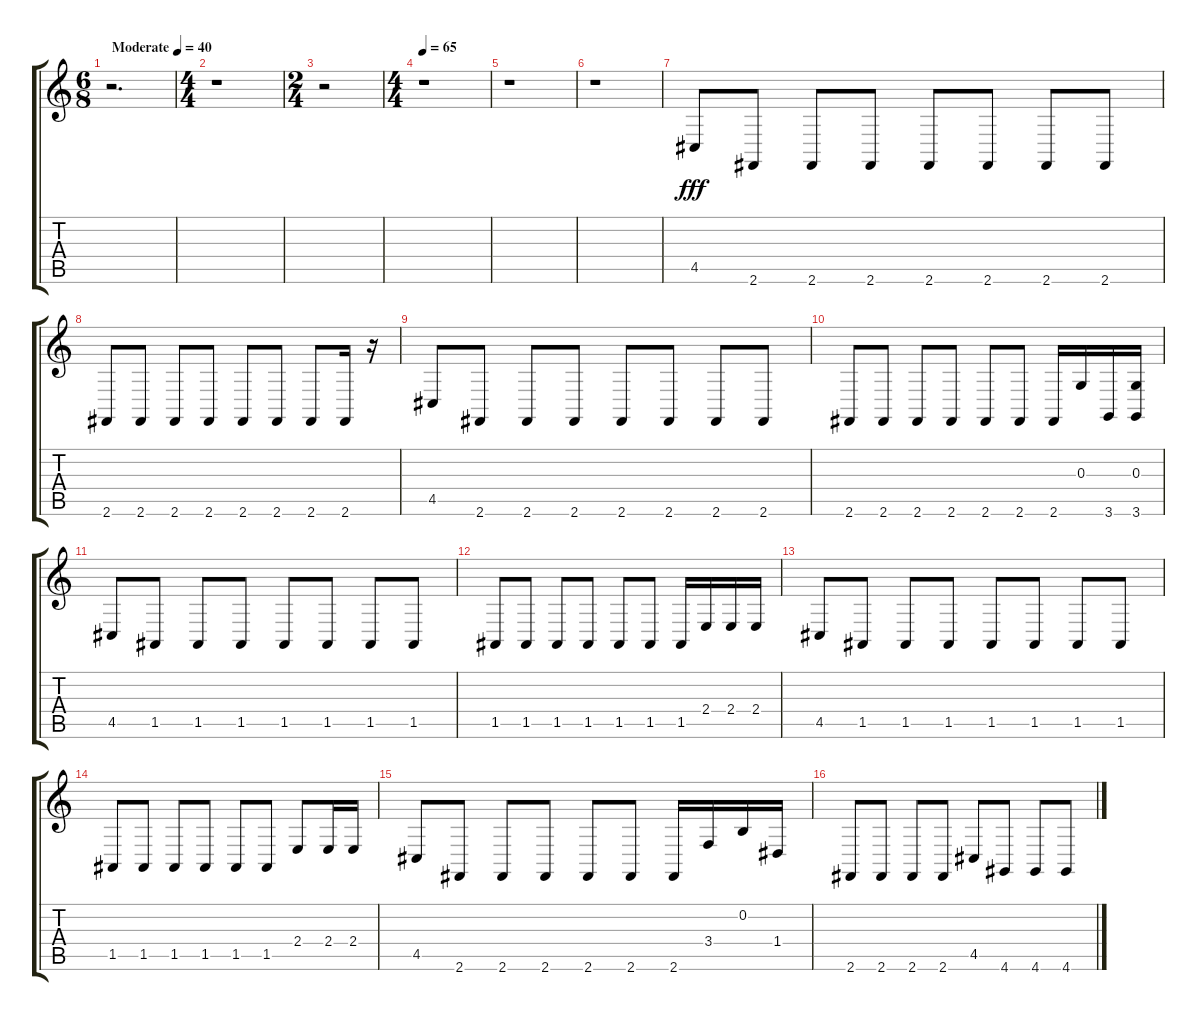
\track "" {instrument acousticgrandpiano}
\staff {score tabs}
\tuning (E4 B3 G3 D3 A2 E2) {hide}
\ts (6 8)
\tempo (40 "Moderate")
\clef g2
\ks c
r.2{d dy fff instrument acousticgrandpiano} |
\ts (4 4)
r.1 |
\ts (2 4)
r.2 |
\ts (4 4)
\tempo 65
r.1 |
r.1 |
r.1 |
4.5.8 2.6.8 2.6.8 2.6.8 2.6.8 2.6.8 2.6.8 2.6.8 |
2.6.8 2.6.8 2.6.8 2.6.8 2.6.8 2.6.8 2.6.8 2.6.16 r.16 |
4.5.8 2.6.8 2.6.8 2.6.8 2.6.8 2.6.8 2.6.8 2.6.8 |
2.6.8 2.6.8 2.6.8 2.6.8 2.6.8 2.6.8 2.6.16 0.3.16 3.6.16 (0.3 3.6).16 |
4.5.8 1.5.8 1.5.8 1.5.8 1.5.8 1.5.8 1.5.8 1.5.8 |
1.5.8 1.5.8 1.5.8 1.5.8 1.5.8 1.5.8 1.5.16 2.4.16 2.4.16 2.4.16 |
4.5.8 1.5.8 1.5.8 1.5.8 1.5.8 1.5.8 1.5.8 1.5.8 |
1.5.8 1.5.8 1.5.8 1.5.8 1.5.8 1.5.8 2.4.8 2.4.16 2.4.16 |
4.5.8 2.6.8 2.6.8 2.6.8 2.6.8 2.6.8 2.6.16 3.4.16 0.2.16 1.4.16 |
2.6.8 2.6.8 2.6.8 2.6.8 4.5.8 4.6.8 4.6.8 4.6.8
